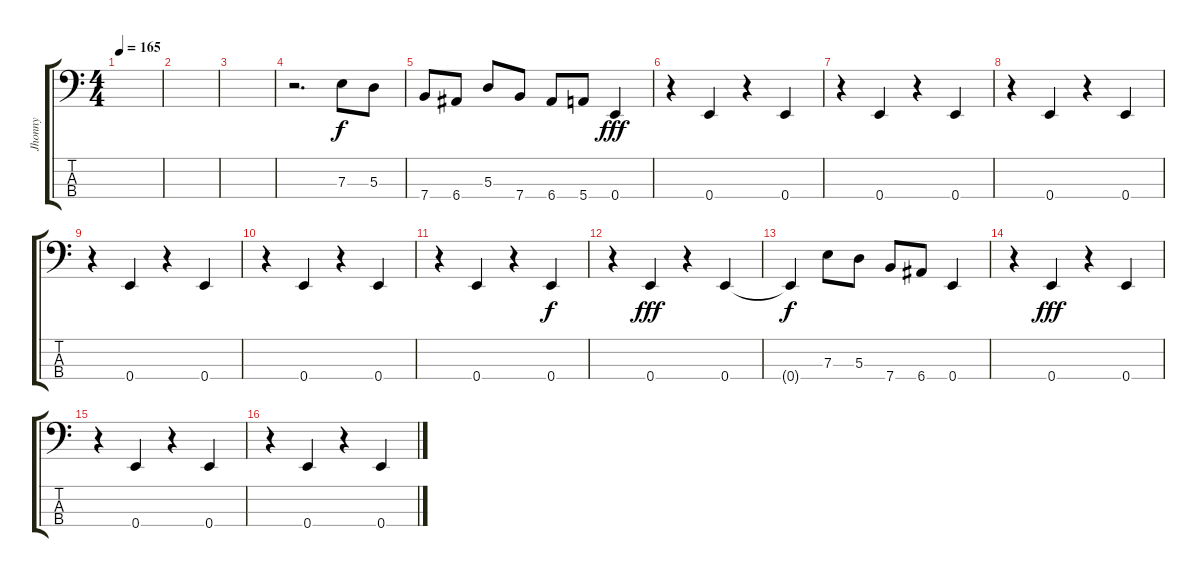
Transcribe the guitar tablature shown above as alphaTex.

\track ("Jhonny" "Jhonny") {instrument electricbassfinger}
\staff {score tabs}
\tuning (G2 D2 A1 E1) {hide}
\ts (4 4)
\tempo 165
\clef f4
\ks c
|
|
|
r.2{d} 7.3.8 5.3.8 |
7.4.8 6.4.8 5.3.8 7.4.8 6.4.8 5.4.8 0.4.4{dy fff} |
r.4 0.4.4 r.4 0.4.4 |
r.4 0.4.4 r.4 0.4.4 |
r.4 0.4.4 r.4 0.4.4 |
r.4 0.4.4 r.4 0.4.4 |
r.4 0.4.4 r.4 0.4.4 |
r.4 0.4.4 r.4 0.4.4{dy f} |
r.4 0.4.4{dy fff} r.4 0.4.4 |
0.4{t}.4{dy f} 7.3.8 5.3.8 7.4.8 6.4.8 0.4.4 |
r.4 0.4.4{dy fff} r.4 0.4.4 |
r.4 0.4.4 r.4 0.4.4 |
r.4 0.4.4 r.4 0.4.4
